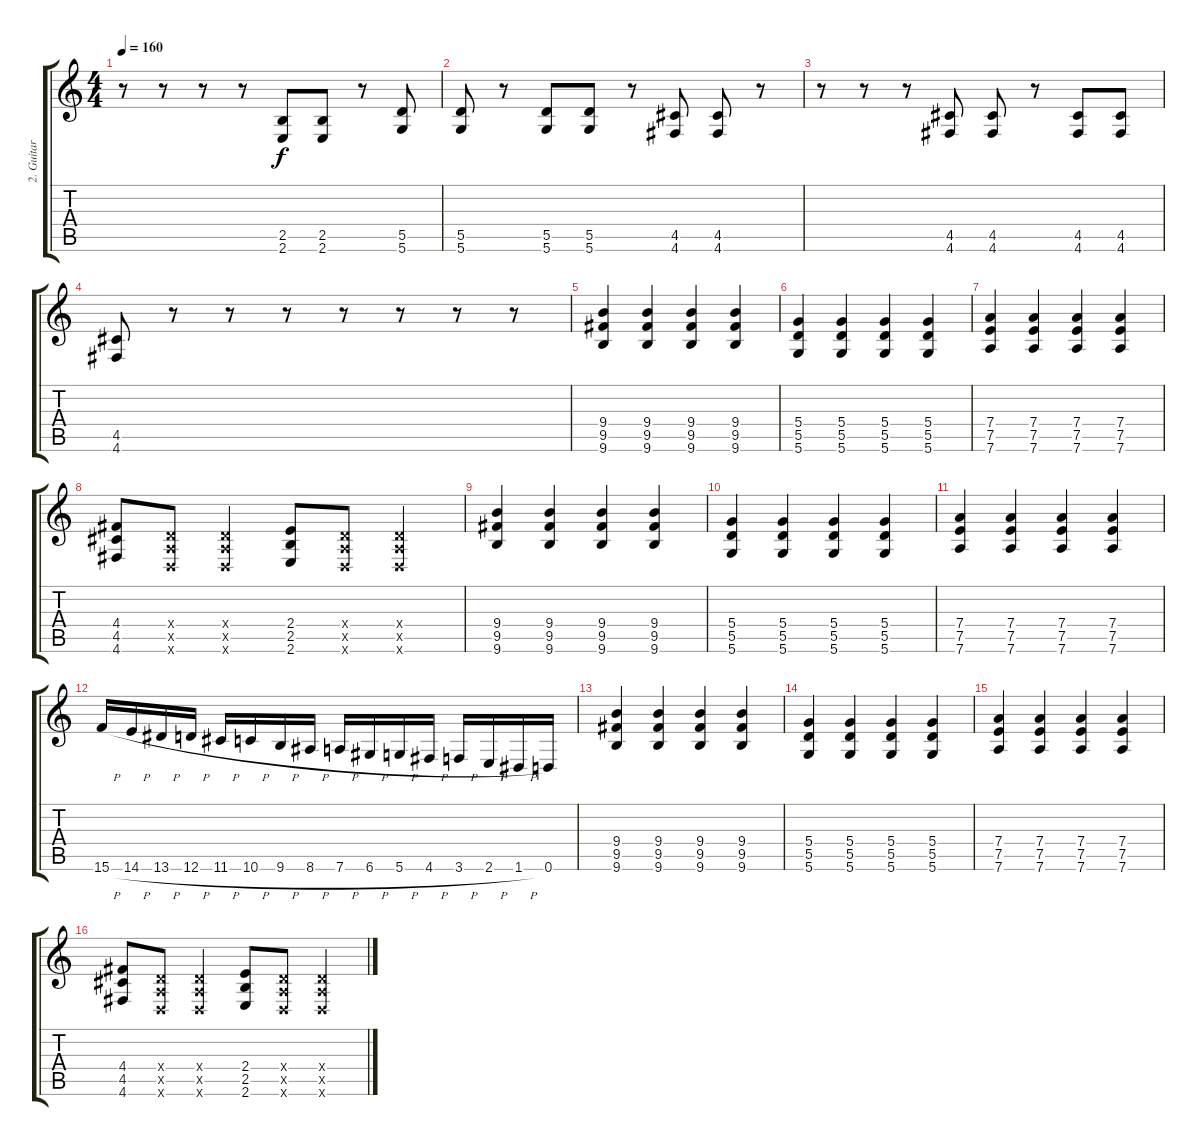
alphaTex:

\track ("2. Guitar" "2. Guitar") {instrument distortionguitar}
\staff {score tabs}
\tuning (E4 B3 G3 D3 A2 D2) {hide}
\ts (4 4)
\tempo 160
\clef g2
\ks c
r.8{dy f} r.8 r.8 r.8 (2.5 2.6).8 (2.5 2.6).8 r.8 (5.5 5.6).8 |
(5.5 5.6).8 r.8 (5.5 5.6).8 (5.5 5.6).8 r.8 (4.5 4.6).8 (4.5 4.6).8 r.8 |
r.8 r.8 r.8 (4.5 4.6).8 (4.5 4.6).8 r.8 (4.5 4.6).8 (4.5 4.6).8 |
(4.5 4.6).8 r.8 r.8 r.8 r.8 r.8 r.8 r.8 |
(9.4 9.5 9.6).4 (9.4 9.5 9.6).4 (9.4 9.5 9.6).4 (9.4 9.5 9.6).4 |
(5.4 5.5 5.6).4 (5.4 5.5 5.6).4 (5.4 5.5 5.6).4 (5.4 5.5 5.6).4 |
(7.4 7.5 7.6).4 (7.4 7.5 7.6).4 (7.4 7.5 7.6).4 (7.4 7.5 7.6).4 |
(4.4 4.5 4.6).8 (0.4{x} 0.5{x} 0.6{x}).8 (0.4{x} 0.5{x} 0.6{x}).4 (2.4 2.5 2.6).8 (0.4{x} 0.5{x} 0.6{x}).8 (0.4{x} 0.5{x} 0.6{x}).4 |
(9.4 9.5 9.6).4 (9.4 9.5 9.6).4 (9.4 9.5 9.6).4 (9.4 9.5 9.6).4 |
(5.4 5.5 5.6).4 (5.4 5.5 5.6).4 (5.4 5.5 5.6).4 (5.4 5.5 5.6).4 |
(7.4 7.5 7.6).4 (7.4 7.5 7.6).4 (7.4 7.5 7.6).4 (7.4 7.5 7.6).4 |
15.6{h}.16 14.6{h}.16 13.6{h}.16 12.6{h}.16 11.6{h}.16 10.6{h}.16 9.6{h}.16 8.6{h}.16 7.6{h}.16 6.6{h}.16 5.6{h}.16 4.6{h}.16 3.6{h}.16 2.6{h}.16 1.6{h}.16 0.6.16 |
(9.4 9.5 9.6).4 (9.4 9.5 9.6).4 (9.4 9.5 9.6).4 (9.4 9.5 9.6).4 |
(5.4 5.5 5.6).4 (5.4 5.5 5.6).4 (5.4 5.5 5.6).4 (5.4 5.5 5.6).4 |
(7.4 7.5 7.6).4 (7.4 7.5 7.6).4 (7.4 7.5 7.6).4 (7.4 7.5 7.6).4 |
(4.4 4.5 4.6).8 (0.4{x} 0.5{x} 0.6{x}).8 (0.4{x} 0.5{x} 0.6{x}).4 (2.4 2.5 2.6).8 (0.4{x} 0.5{x} 0.6{x}).8 (0.4{x} 0.5{x} 0.6{x}).4
